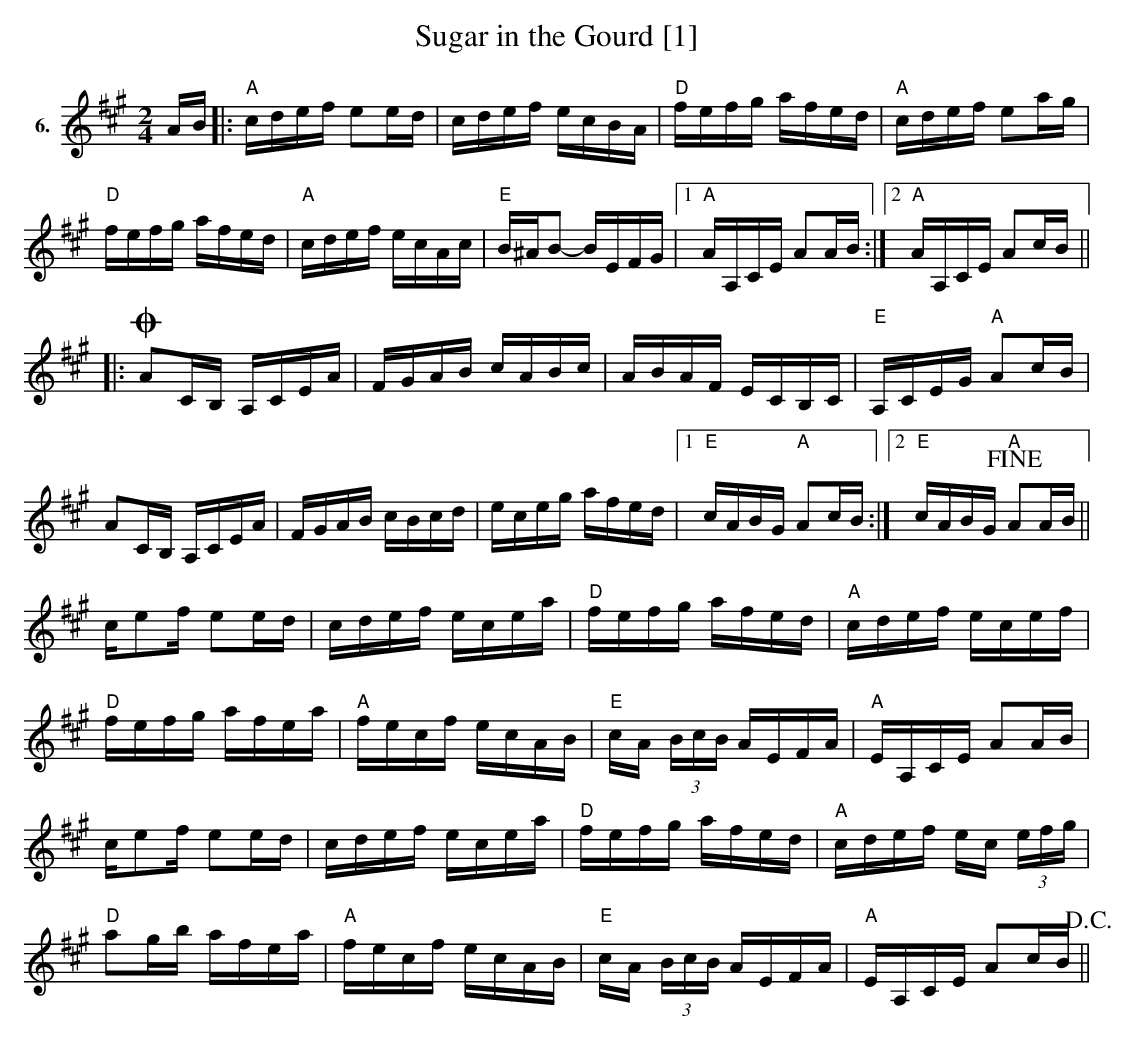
X:1
T:Sugar in the Gourd [1]
M:2/4
L:1/8
K:A
V:1 clef=treble name="6."
[V:1] A/B/|:"A"c/d/e/f/ ee/d/|c/d/e/f/ e/c/B/A/|"D"f/e/f/g/ a/f/e/d/|"A"c/d/e/f/ ea/g/|
"D"f/e/f/g/ a/f/e/d/|"A"c/d/e/f/ e/c/A/c/|"E"B/^A/B- B/E/F/G/|1"A"A/A,/C/E/ AA/B/:|2 "A"A/A,/C/E/ Ac/B/||
|:OAC/B,/ A,/C/E/A/|F/G/A/B/ c/A/B/c/|A/B/A/F/ E/C/B,/C/|"E"A,/C/E/G/ "A"Ac/B/|
AC/B,/ A,/C/E/A/|F/G/A/B/ c/B/c/d/|e/c/e/g/ a/f/e/d/|1 "E"c/A/B/G/ "A"Ac/B/:|2 "E"c/A/B/G/ "A"!fine!AA/B/||
c/ef/ ee/d/|c/d/e/f/ e/c/e/a/|"D"f/e/f/g/ a/f/e/d/|"A"c/d/e/f/ e/c/e/f/|
"D"f/e/f/g/ a/f/e/a/|"A"f/e/c/f/ e/c/A/B/|"E"c/A/ (3B/c/B/ A/E/F/A/|"A"E/A,/C/E/ AA/B/|
c/ef/ ee/d/|c/d/e/f/ e/c/e/a/|"D"f/e/f/g/ a/f/e/d/|"A"c/d/e/f/ e/c/ (3e/f/g/|
"D"ag/b/ a/f/e/a/|"A"f/e/c/f/ e/c/A/B/|"E"c/A/ (3B/c/B/ A/E/F/A/|"A"E/A,/C/E/ Ac/B/!D.C.!||
